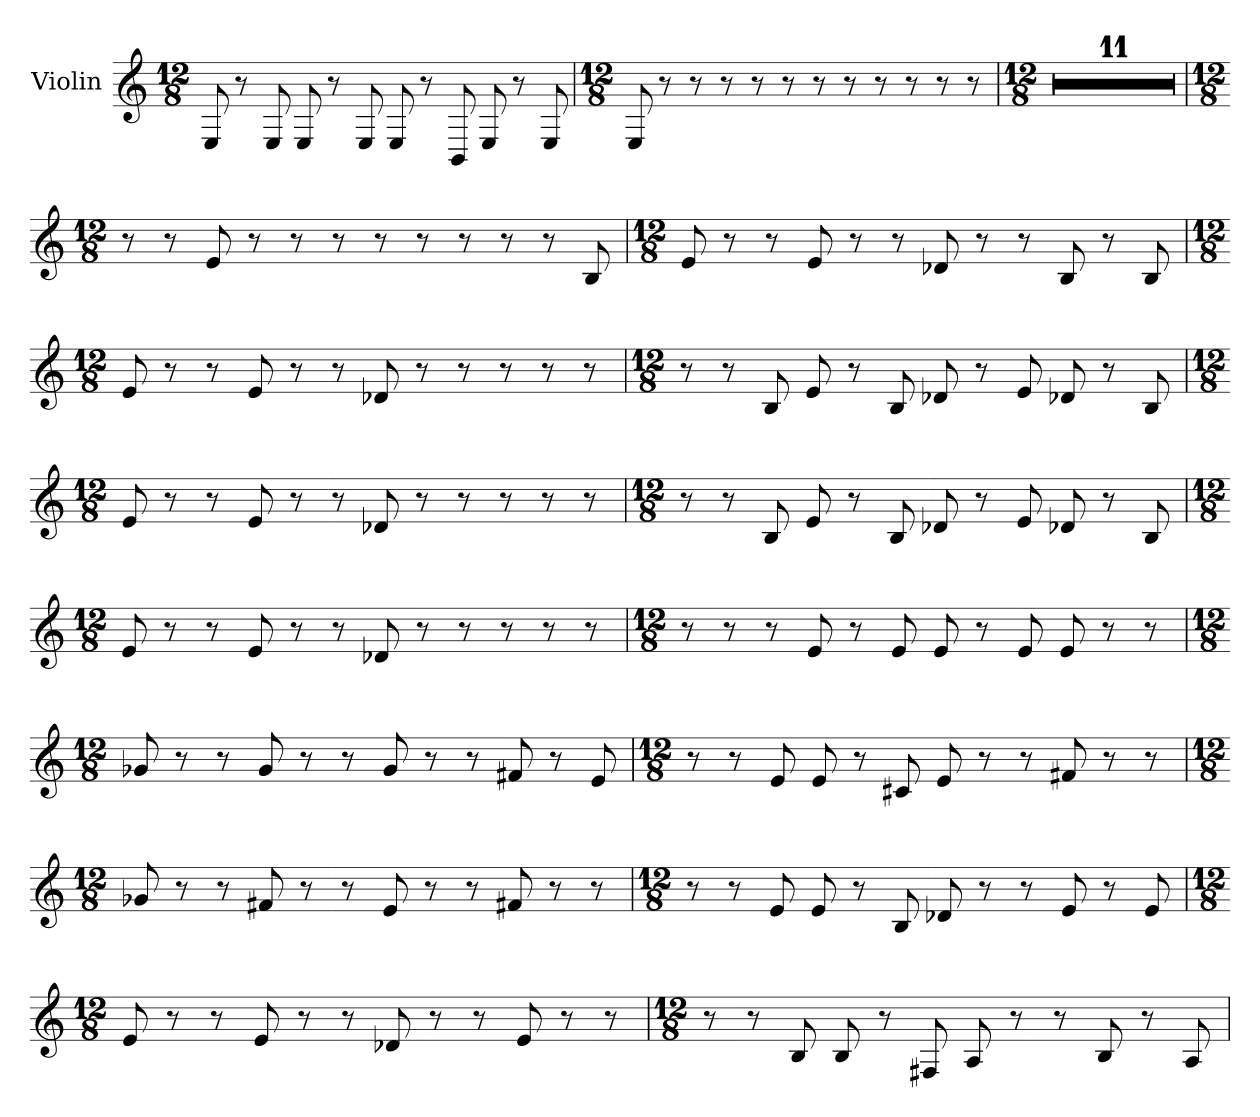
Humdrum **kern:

**kern
*part1
*staff1
*I"Violin
*I'Vln
*M12/8
=
8E
8r
8E
8E
8r
8E
8E
8r
8BB
8E
8r
8E
=
*M12/8
8E
8r
8r
8r
8r
8r
8r
8r
8r
8r
8r
8r
=
*M12/8
1.r
=
*M12/8
1.r
=
*M12/8
1.r
=
*M12/8
1.r
=
*M12/8
1.r
=
*M12/8
1.r
=
*M12/8
1.r
=
*M12/8
1.r
=
*M12/8
1.r
=
*M12/8
1.r
=
*M12/8
1.r
=
*M12/8
8r
8r
8e
8r
8r
8r
8r
8r
8r
8r
8r
8B
=
*M12/8
8e
8r
8r
8e
8r
8r
8d-X
8r
8r
8B
8r
8B
=
*M12/8
8e
8r
8r
8e
8r
8r
8d-X
8r
8r
8r
8r
8r
=
*M12/8
8r
8r
8B
8e
8r
8B
8d-X
8r
8e
8d-X
8r
8B
=
*M12/8
8e
8r
8r
8e
8r
8r
8d-X
8r
8r
8r
8r
8r
=
*M12/8
8r
8r
8B
8e
8r
8B
8d-X
8r
8e
8d-X
8r
8B
=
*M12/8
8e
8r
8r
8e
8r
8r
8d-X
8r
8r
8r
8r
8r
=
*M12/8
8r
8r
8r
8e
8r
8e
8e
8r
8e
8e
8r
8r
=
*M12/8
8g-X
8r
8r
8g-
8r
8r
8g-
8r
8r
8f#X
8r
8e
=
*M12/8
8r
8r
8e
8e
8r
8c#X
8e
8r
8r
8f#X
8r
8r
=
*M12/8
8g-X
8r
8r
8f#X
8r
8r
8e
8r
8r
8f#X
8r
8r
=
*M12/8
8r
8r
8e
8e
8r
8B
8d-X
8r
8r
8e
8r
8e
=
*M12/8
8e
8r
8r
8e
8r
8r
8d-X
8r
8r
8e
8r
8r
=
*M12/8
8r
8r
8B
8B
8r
8F#X
8A
8r
8r
8B
8r
8A
=
*-
